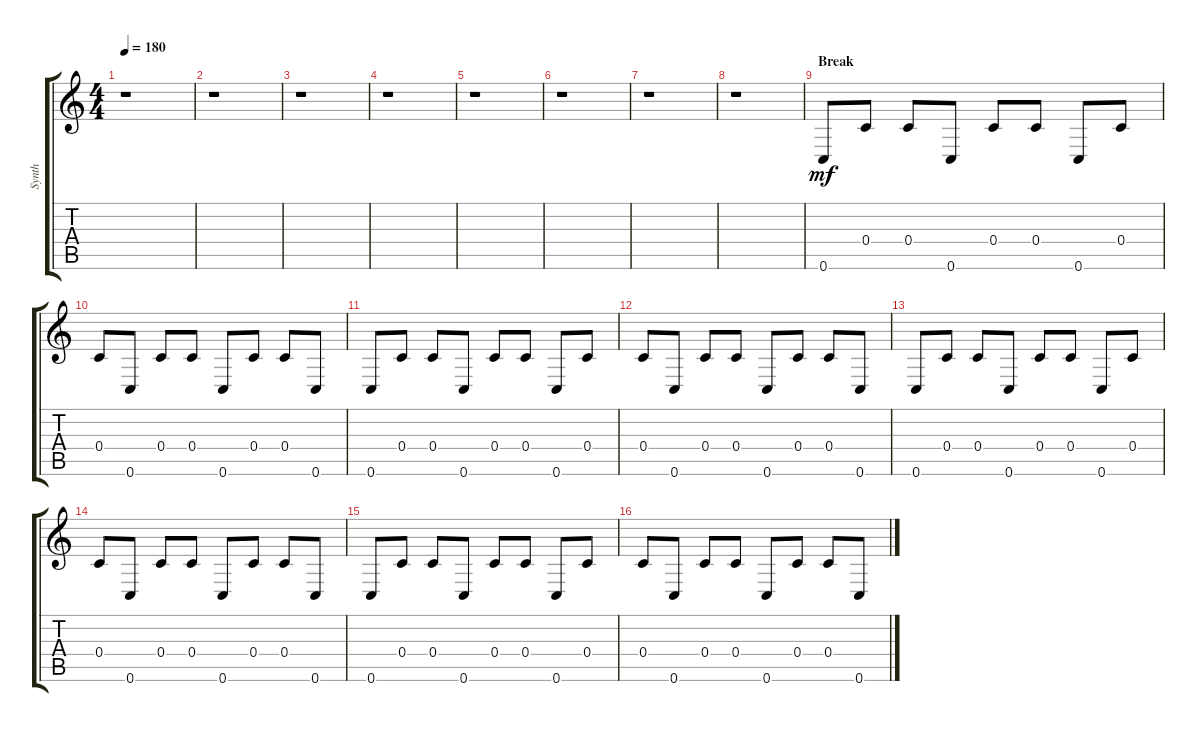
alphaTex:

\track ("Synth" "Synth") {instrument electricguitarclean}
\staff {score tabs}
\tuning (D4 A3 F3 C3 G2 C2) {hide}
\ts (4 4)
\tempo 180
\clef g2
\ks aminor
r.1{dy mf} |
r.1 |
r.1 |
r.1 |
r.1 |
r.1 |
r.1 |
r.1 |
\section ("" "Break")
0.6.8 0.4.8 0.4.8 0.6.8 0.4.8 0.4.8 0.6.8 0.4.8 |
0.4.8 0.6.8 0.4.8 0.4.8 0.6.8 0.4.8 0.4.8 0.6.8 |
0.6.8 0.4.8 0.4.8 0.6.8 0.4.8 0.4.8 0.6.8 0.4.8 |
0.4.8 0.6.8 0.4.8 0.4.8 0.6.8 0.4.8 0.4.8 0.6.8 |
0.6.8 0.4.8 0.4.8 0.6.8 0.4.8 0.4.8 0.6.8 0.4.8 |
0.4.8 0.6.8 0.4.8 0.4.8 0.6.8 0.4.8 0.4.8 0.6.8 |
0.6.8 0.4.8 0.4.8 0.6.8 0.4.8 0.4.8 0.6.8 0.4.8 |
0.4.8 0.6.8 0.4.8 0.4.8 0.6.8 0.4.8 0.4.8 0.6.8
